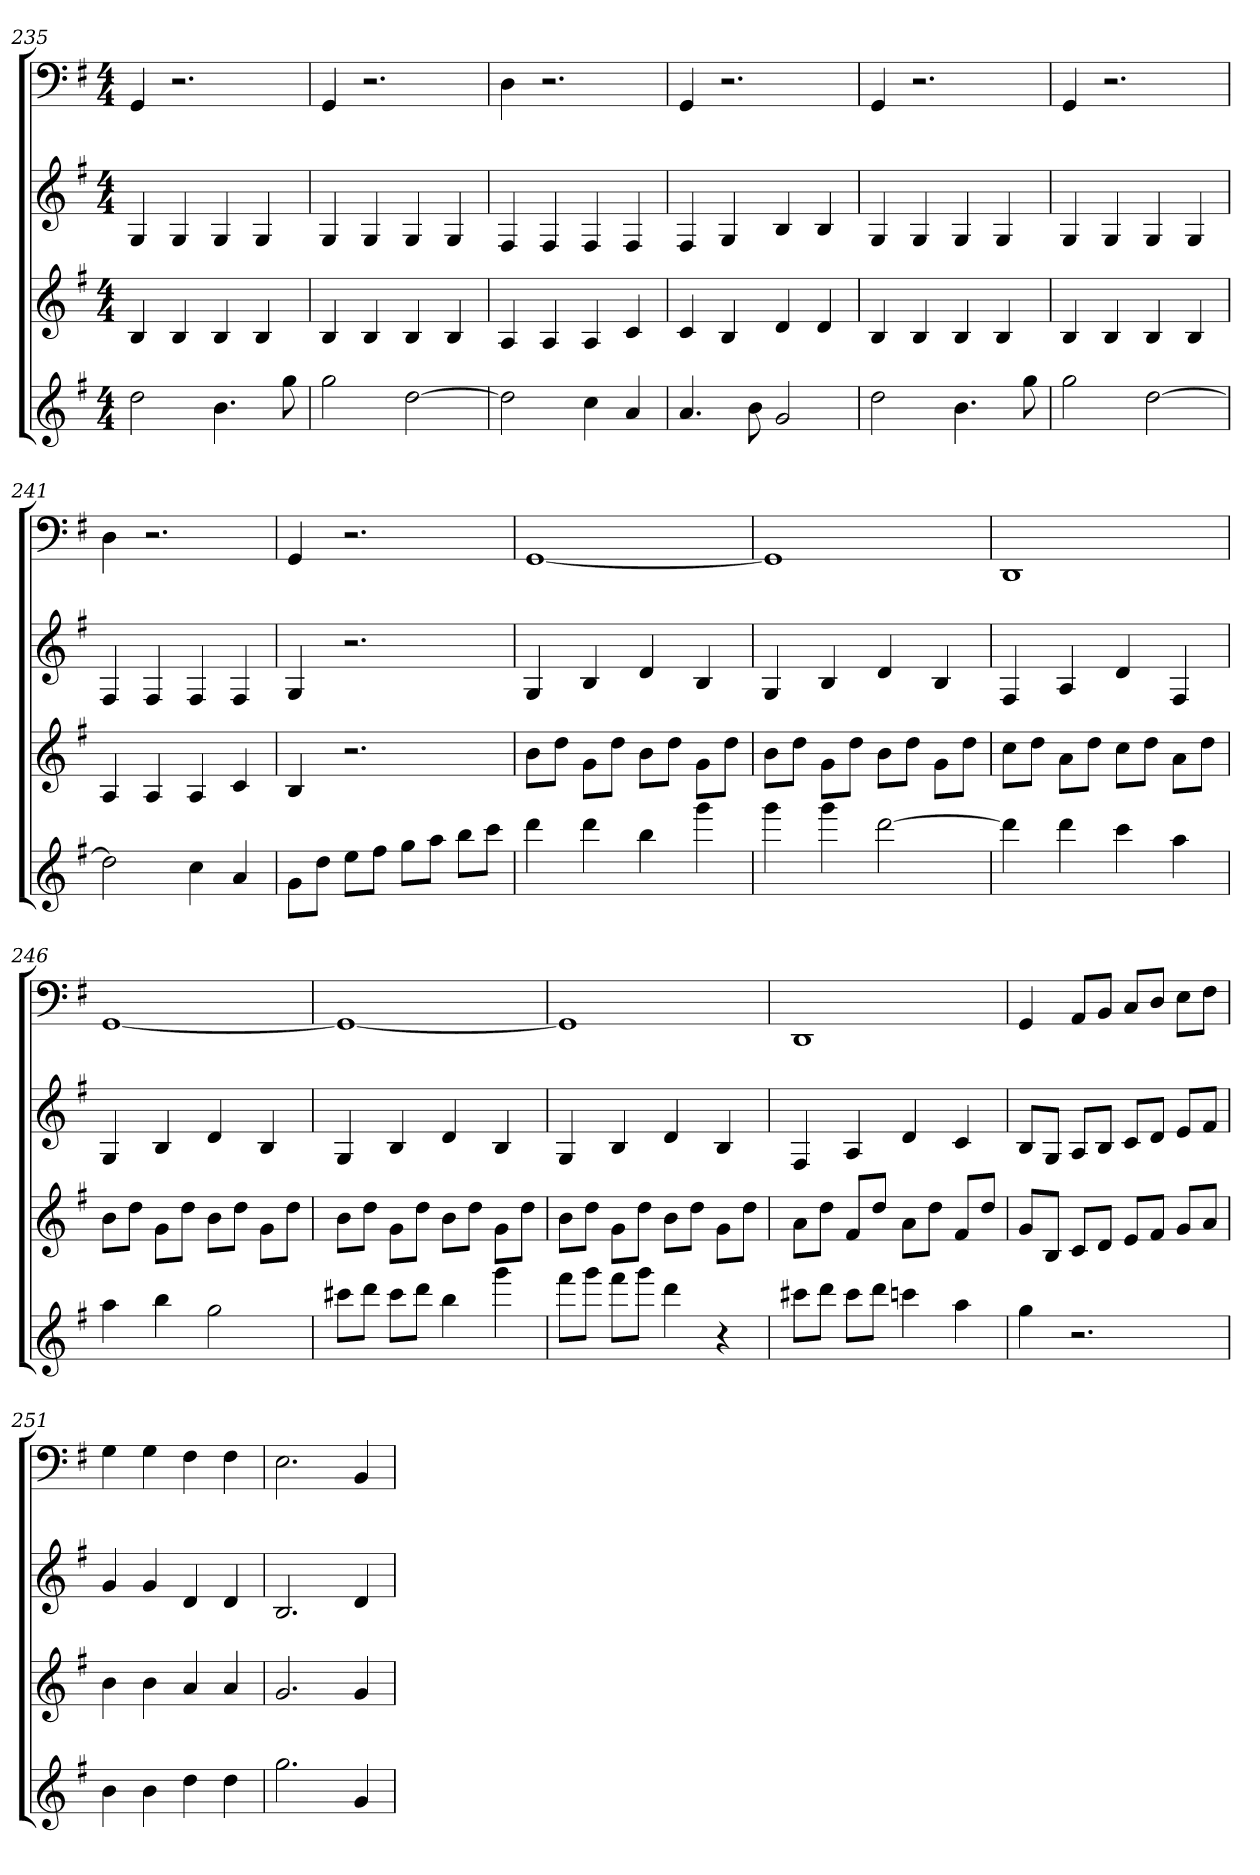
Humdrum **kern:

**kern	**kern	**kern	**kern
*part4	*part3	*part2	*part1
*staff4	*staff3	*staff2	*staff1
*k[f#]	*k[f#]	*k[f#]	*k[f#]
*G:	*G:	*G:	*G:
*M4/4	*M4/4	*M4/4	*M4/4
=235	=235	=235	=235
2dd	4B	4G	4GG
.	4B	4G	2.r
4.b	4B	4G	.
.	4B	4G	.
8gg	.	.	.
=236	=236	=236	=236
2gg	4B	4G	4GG
.	4B	4G	2.r
[2dd	4B	4G	.
.	4B	4G	.
=237	=237	=237	=237
2dd]	4A	4F#	4D
.	4A	4F#	2.r
4cc	4A	4F#	.
4a	4c	4F#	.
=238	=238	=238	=238
4.a	4c	4F#	4GG
.	4B	4G	2.r
8b	.	.	.
2g	4d	4B	.
.	4d	4B	.
=239	=239	=239	=239
2dd	4B	4G	4GG
.	4B	4G	2.r
4.b	4B	4G	.
.	4B	4G	.
8gg	.	.	.
=240	=240	=240	=240
2gg	4B	4G	4GG
.	4B	4G	2.r
[2dd	4B	4G	.
.	4B	4G	.
=241	=241	=241	=241
2dd]	4A	4F#	4D
.	4A	4F#	2.r
4cc	4A	4F#	.
4a	4c	4F#	.
=242	=242	=242	=242
8gL	4B	4G	4GG
8ddJ	.	.	.
8eeL	2.r	2.r	2.r
8ff#J	.	.	.
8ggL	.	.	.
8aaJ	.	.	.
8bbL	.	.	.
8cccJ	.	.	.
=243	=243	=243	=243
4ddd	8bL	4G	[1GG
.	8ddJ	.	.
4ddd	8gL	4B	.
.	8ddJ	.	.
4bb	8bL	4d	.
.	8ddJ	.	.
4ggg	8gL	4B	.
.	8ddJ	.	.
=244	=244	=244	=244
4ggg	8bL	4G	1GG]
.	8ddJ	.	.
4ggg	8gL	4B	.
.	8ddJ	.	.
[2ddd	8bL	4d	.
.	8ddJ	.	.
.	8gL	4B	.
.	8ddJ	.	.
=245	=245	=245	=245
4ddd]	8ccL	4F#	1DD
.	8ddJ	.	.
4ddd	8aL	4A	.
.	8ddJ	.	.
4ccc	8ccL	4d	.
.	8ddJ	.	.
4aa	8aL	4F#	.
.	8ddJ	.	.
=246	=246	=246	=246
4aa	8bL	4G	[1GG
.	8ddJ	.	.
4bb	8gL	4B	.
.	8ddJ	.	.
2gg	8bL	4d	.
.	8ddJ	.	.
.	8gL	4B	.
.	8ddJ	.	.
=247	=247	=247	=247
8ccc#XL	8bL	4G	1GG_
8dddJ	8ddJ	.	.
8ccc#L	8gL	4B	.
8dddJ	8ddJ	.	.
4bb	8bL	4d	.
.	8ddJ	.	.
4ggg	8gL	4B	.
.	8ddJ	.	.
=248	=248	=248	=248
8fff#L	8bL	4G	1GG]
8gggJ	8ddJ	.	.
8fff#L	8gL	4B	.
8gggJ	8ddJ	.	.
4ddd	8bL	4d	.
.	8ddJ	.	.
4r	8gL	4B	.
.	8ddJ	.	.
=249	=249	=249	=249
8ccc#XL	8aL	4F#	1DD
8dddJ	8ddJ	.	.
8ccc#L	8f#L	4A	.
8dddJ	8ddJ	.	.
4cccn	8aL	4d	.
.	8ddJ	.	.
4aa	8f#L	4c	.
.	8ddJ	.	.
=250	=250	=250	=250
4gg	8gL	8BL	4GG
.	8BJ	8GJ	.
2.r	8cL	8AL	8AAL
.	8dJ	8BJ	8BBJ
.	8eL	8cL	8CL
.	8f#J	8dJ	8DJ
.	8gL	8eL	8EL
.	8aJ	8f#J	8F#J
=251	=251	=251	=251
4b	4b	4g	4G
4b	4b	4g	4G
4dd	4a	4d	4F#
4dd	4a	4d	4F#
=252	=252	=252	=252
2.gg	2.g	2.B	2.E
4g	4g	4d	4BB
=	=	=	=
*-	*-	*-	*-
